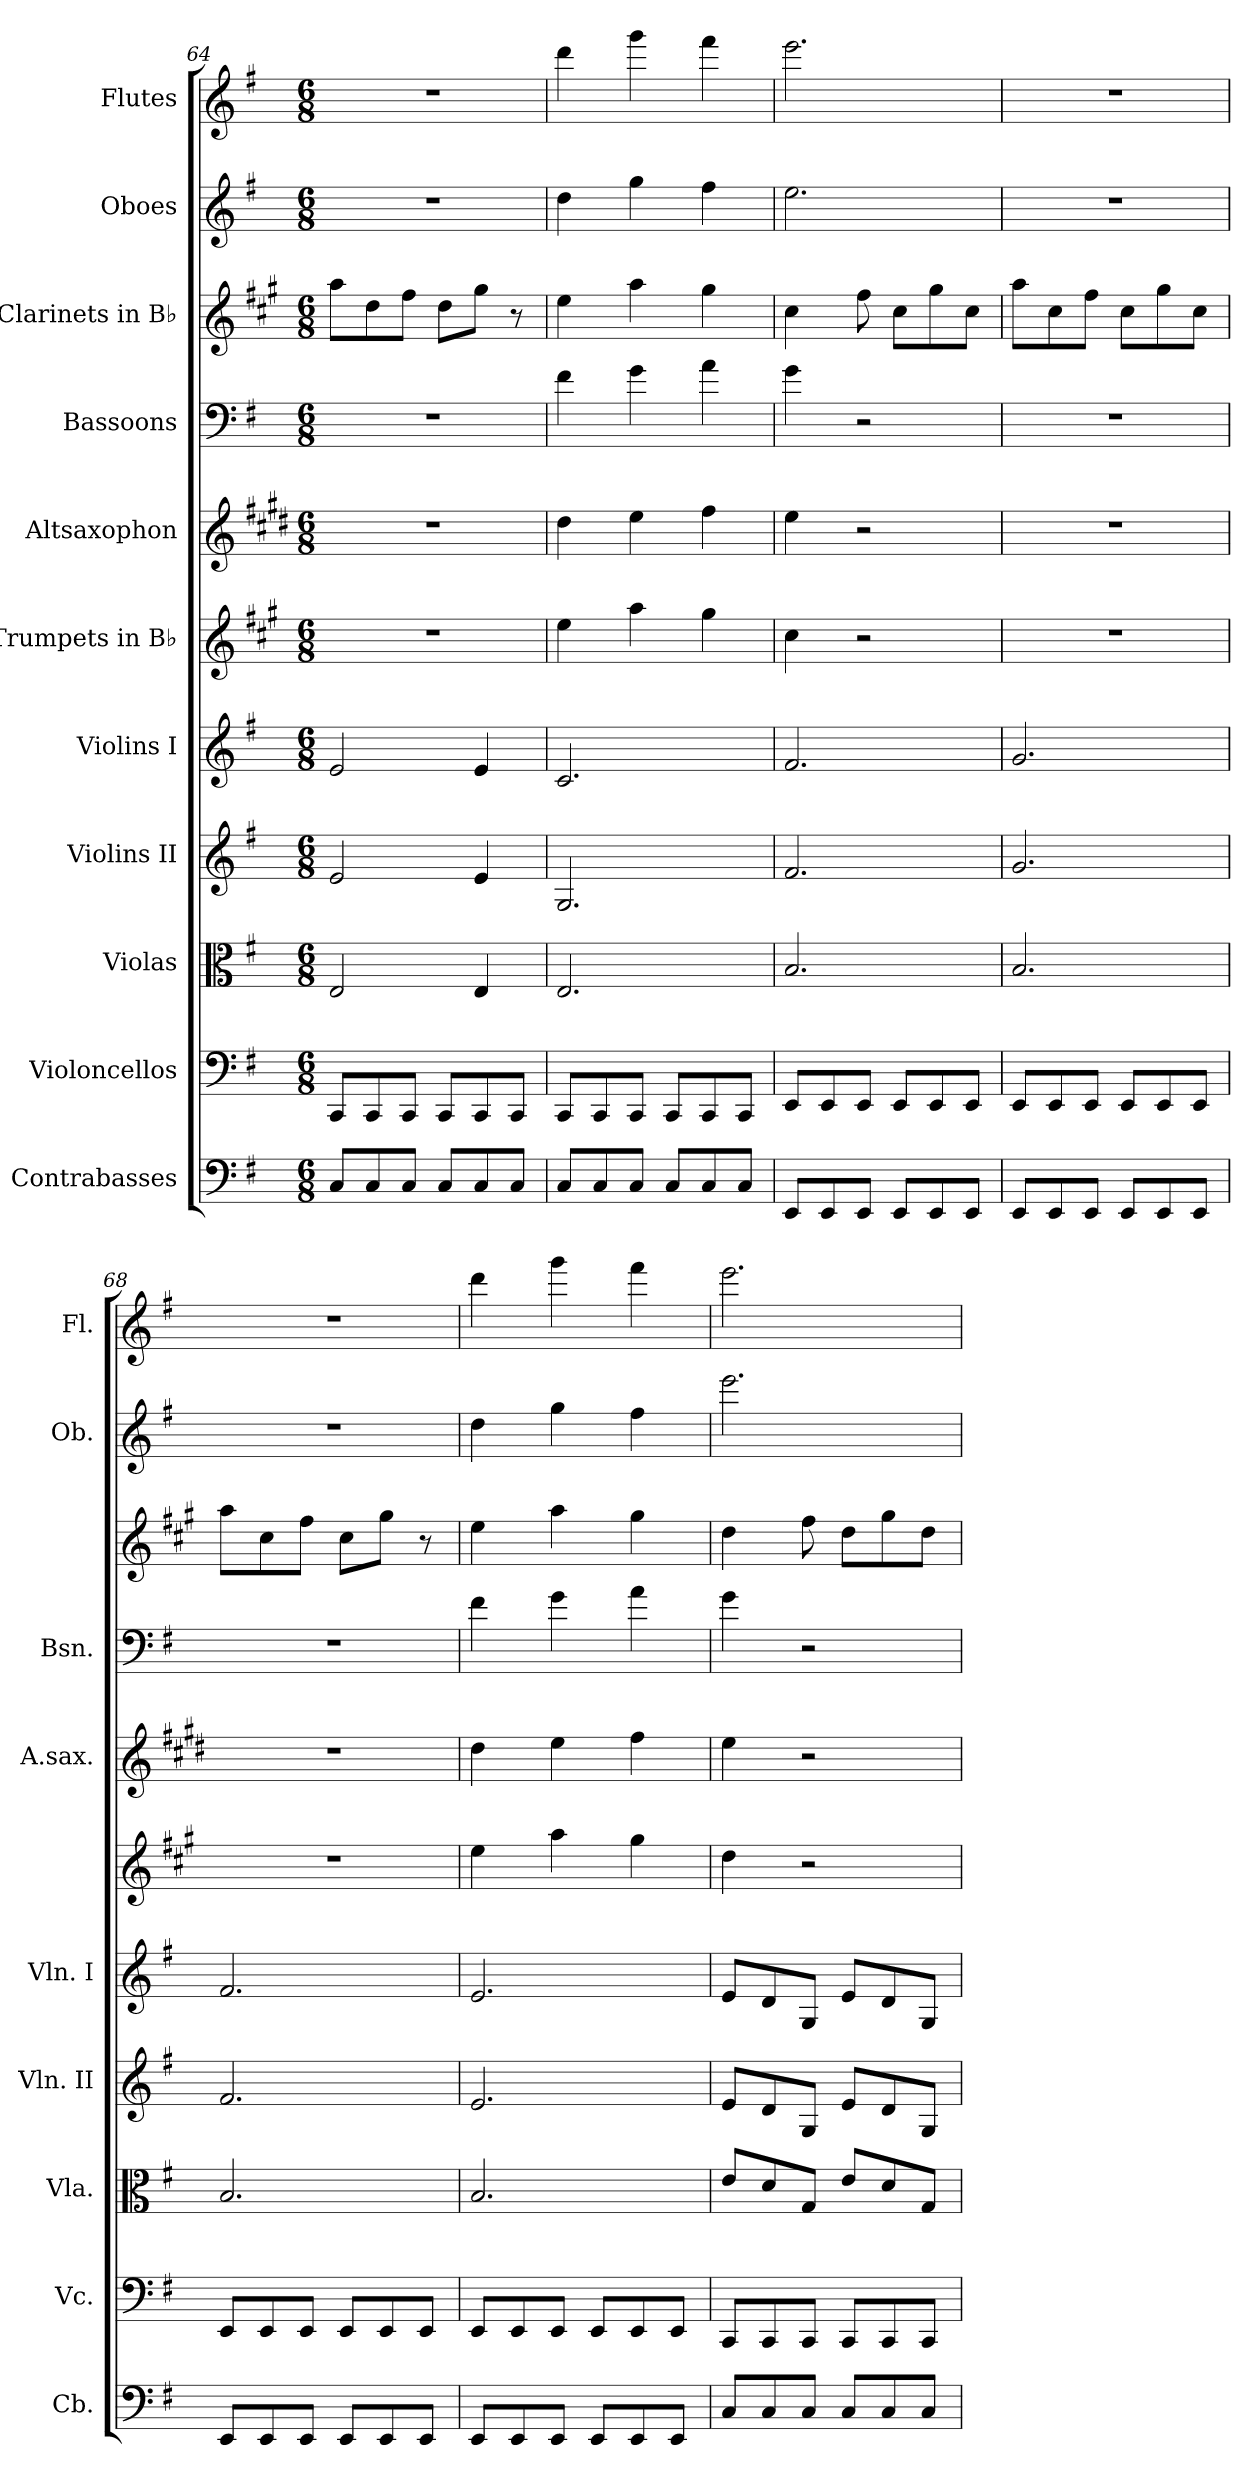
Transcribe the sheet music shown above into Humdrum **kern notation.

**kern	**kern	**kern	**kern	**kern	**kern	**kern	**kern	**kern	**kern	**kern
*part11	*part10	*part9	*part8	*part7	*part6	*part5	*part4	*part3	*part2	*part1
*staff11	*staff10	*staff9	*staff8	*staff7	*staff6	*staff5	*staff4	*staff3	*staff2	*staff1
*I"Contrabasses	*I"Violoncellos	*I"Violas	*I"Violins II	*I"Violins I	*I"Trumpets in B♭	*I"Altsaxophon	*I"Bassoons	*I"Clarinets in B♭	*I"Oboes	*I"Flutes
*I'Cb.	*I'Vc.	*I'Vla.	*I'Vln. II	*I'Vln. I	*	*I'A.sax.	*I'Bsn.	*	*I'Ob.	*I'Fl.
*clefF4	*clefF4	*clefC3	*clefG2	*clefG2	*clefG2	*clefG2	*clefF4	*clefG2	*clefG2	*clefG2
*ITrd7c12	*	*	*	*	*ITrd1c2	*ITrd5c9	*	*ITrd1c2	*	*
*k[f#]	*k[f#]	*k[f#]	*k[f#]	*k[f#]	*k[f#]	*k[f#]	*k[f#]	*k[f#]	*k[f#]	*k[f#]
*M6/8	*M6/8	*M6/8	*M6/8	*M6/8	*M6/8	*M6/8	*M6/8	*M6/8	*M6/8	*M6/8
=64	=64	=64	=64	=64	=64	=64	=64	=64	=64	=64
8CC/L	8CC/L	2E/	2e/	2e/	2.r	2.r	2.r	8gg\L	2.r	2.r
8CC/	8CC/	.	.	.	.	.	.	8cc\	.	.
8CC/J	8CC/J	.	.	.	.	.	.	8ee\J	.	.
8CC/L	8CC/L	.	.	.	.	.	.	8cc\L	.	.
8CC/	8CC/	4E/	4e/	4e/	.	.	.	8ff#\J	.	.
8CC/J	8CC/J	.	.	.	.	.	.	8r	.	.
=65	=65	=65	=65	=65	=65	=65	=65	=65	=65	=65
8CC/L	8CC/L	2.E/	2.G/	2.c/	4dd\	4f#\	4f#\	4dd\	4dd\	4ddd\
8CC/	8CC/	.	.	.	.	.	.	.	.	.
8CC/J	8CC/J	.	.	.	4gg\	4g\	4g\	4gg\	4gg\	4ggg\
8CC/L	8CC/L	.	.	.	.	.	.	.	.	.
8CC/	8CC/	.	.	.	4ff#\	4a\	4a\	4ff#\	4ff#\	4fff#\
8CC/J	8CC/J	.	.	.	.	.	.	.	.	.
=66	=66	=66	=66	=66	=66	=66	=66	=66	=66	=66
8EEE/L	8EE/L	2.B/	2.f#/	2.f#/	4b\	4g\	4g\	4b\	2.ee\	2.eee\
8EEE/	8EE/	.	.	.	.	.	.	.	.	.
8EEE/J	8EE/J	.	.	.	2r	2r	2r	8ee\	.	.
8EEE/L	8EE/L	.	.	.	.	.	.	8b\L	.	.
8EEE/	8EE/	.	.	.	.	.	.	8ff#\	.	.
8EEE/J	8EE/J	.	.	.	.	.	.	8b\J	.	.
!!LO:PB:g=z
=67	=67	=67	=67	=67	=67	=67	=67	=67	=67	=67
8EEE/L	8EE/L	2.B/	2.g/	2.g/	2.r	2.r	2.r	8gg\L	2.r	2.r
8EEE/	8EE/	.	.	.	.	.	.	8b\	.	.
8EEE/J	8EE/J	.	.	.	.	.	.	8ee\J	.	.
8EEE/L	8EE/L	.	.	.	.	.	.	8b\L	.	.
8EEE/	8EE/	.	.	.	.	.	.	8ff#\	.	.
8EEE/J	8EE/J	.	.	.	.	.	.	8b\J	.	.
=68	=68	=68	=68	=68	=68	=68	=68	=68	=68	=68
8EEE/L	8EE/L	2.B/	2.f#/	2.f#/	2.r	2.r	2.r	8gg\L	2.r	2.r
8EEE/	8EE/	.	.	.	.	.	.	8b\	.	.
8EEE/J	8EE/J	.	.	.	.	.	.	8ee\J	.	.
8EEE/L	8EE/L	.	.	.	.	.	.	8b\L	.	.
8EEE/	8EE/	.	.	.	.	.	.	8ff#\J	.	.
8EEE/J	8EE/J	.	.	.	.	.	.	8r	.	.
=69	=69	=69	=69	=69	=69	=69	=69	=69	=69	=69
8EEE/L	8EE/L	2.B/	2.e/	2.e/	4dd\	4f#\	4f#\	4dd\	4dd\	4ddd\
8EEE/	8EE/	.	.	.	.	.	.	.	.	.
8EEE/J	8EE/J	.	.	.	4gg\	4g\	4g\	4gg\	4gg\	4ggg\
8EEE/L	8EE/L	.	.	.	.	.	.	.	.	.
8EEE/	8EE/	.	.	.	4ff#\	4a\	4a\	4ff#\	4ff#\	4fff#\
8EEE/J	8EE/J	.	.	.	.	.	.	.	.	.
=70	=70	=70	=70	=70	=70	=70	=70	=70	=70	=70
8CC/L	8CC/L	8e/L	8e/L	8e/L	4cc\	4g\	4g\	4cc\	2.eee\	2.eee\
8CC/	8CC/	8d/	8d/	8d/	.	.	.	.	.	.
8CC/J	8CC/J	8G/J	8G/J	8G/J	2r	2r	2r	8ee\	.	.
8CC/L	8CC/L	8e/L	8e/L	8e/L	.	.	.	8cc\L	.	.
8CC/	8CC/	8d/	8d/	8d/	.	.	.	8ff#\	.	.
8CC/J	8CC/J	8G/J	8G/J	8G/J	.	.	.	8cc\J	.	.
=	=	=	=	=	=	=	=	=	=	=
*-	*-	*-	*-	*-	*-	*-	*-	*-	*-	*-
